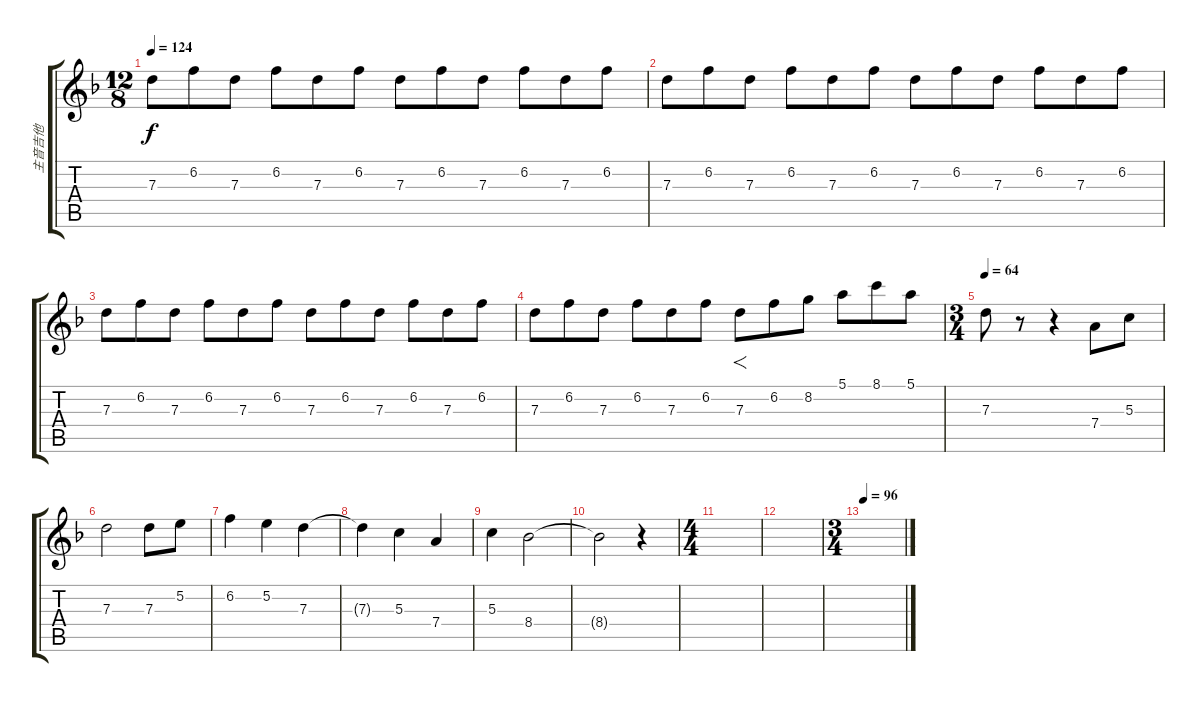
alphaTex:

\track ("主音吉他" "主音吉他") {instrument electricguitarjazz}
\staff {score tabs}
\tuning (E4 B3 G3 D3 A2 E2) {hide}
\ts (12 8)
\tempo 124
\clef g2
\ks f
7.3.8{dy f} 6.2.8 7.3.8 6.2.8 7.3.8 6.2.8 7.3.8 6.2.8 7.3.8 6.2.8 7.3.8 6.2.8 |
7.3.8 6.2.8 7.3.8 6.2.8 7.3.8 6.2.8 7.3.8 6.2.8 7.3.8 6.2.8 7.3.8 6.2.8 |
7.3.8 6.2.8 7.3.8 6.2.8 7.3.8 6.2.8 7.3.8 6.2.8 7.3.8 6.2.8 7.3.8 6.2.8 |
7.3.8 6.2.8 7.3.8 6.2.8 7.3.8 6.2.8 7.3.8{f} 6.2.8 8.2.8 5.1.8 8.1.8 5.1.8 |
\ts (3 4)
\tempo 64
7.3.8 r.8 r.4 7.4.8 5.3.8 |
7.3.2 7.3.8 5.2.8 |
6.2.4 5.2.4 7.3.4 |
7.3{t}.4 5.3.4 7.4.4 |
5.3.4 8.4.2 |
8.4{t}.2 r.4 |
\ts (4 4)
|
|
\ts (3 4)
\tempo 96
